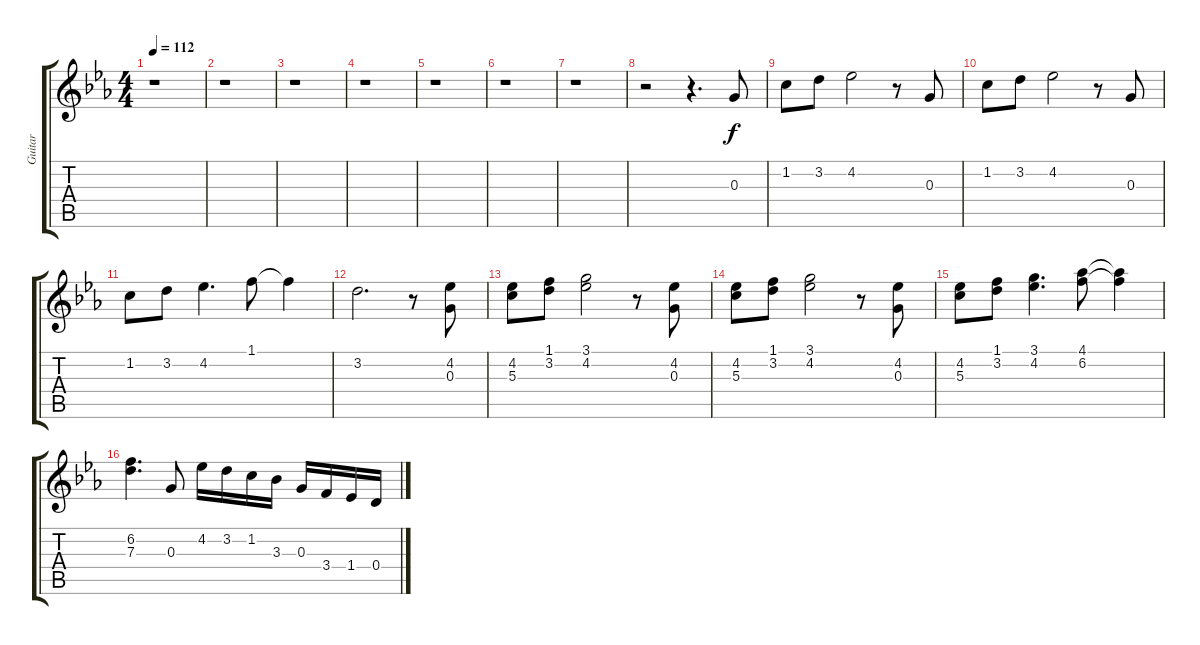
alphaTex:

\track ("Guitar" "Guitar") {instrument electricguitarjazz}
\staff {score tabs}
\tuning (E4 B3 G3 D3 A2 E2) {hide}
\ts (4 4)
\tempo 112
\clef g2
\ks eb
r.1{dy f} |
r.1 |
r.1 |
r.1 |
r.1 |
r.1 |
r.1 |
r.2 r.4{d} 0.3.8 |
1.2.8 3.2.8 4.2.2 r.8 0.3.8 |
1.2.8 3.2.8 4.2.2 r.8 0.3.8 |
1.2.8 3.2.8 4.2.4{d} 1.1.8 1.1{t}.4 |
3.2.2{d} r.8 (4.2 0.3).8 |
(4.2 5.3).8 (1.1 3.2).8 (3.1 4.2).2 r.8 (4.2 0.3).8 |
(4.2 5.3).8 (1.1 3.2).8 (3.1 4.2).2 r.8 (4.2 0.3).8 |
(4.2 5.3).8 (1.1 3.2).8 (3.1 4.2).4{d} (4.1 6.2).8 (4.1{t} 6.2{t}).4 |
(6.2 7.3).4{d} 0.3.8 4.2.16 3.2.16 1.2.16 3.3.16 0.3.16 3.4.16 1.4.16 0.4.16
